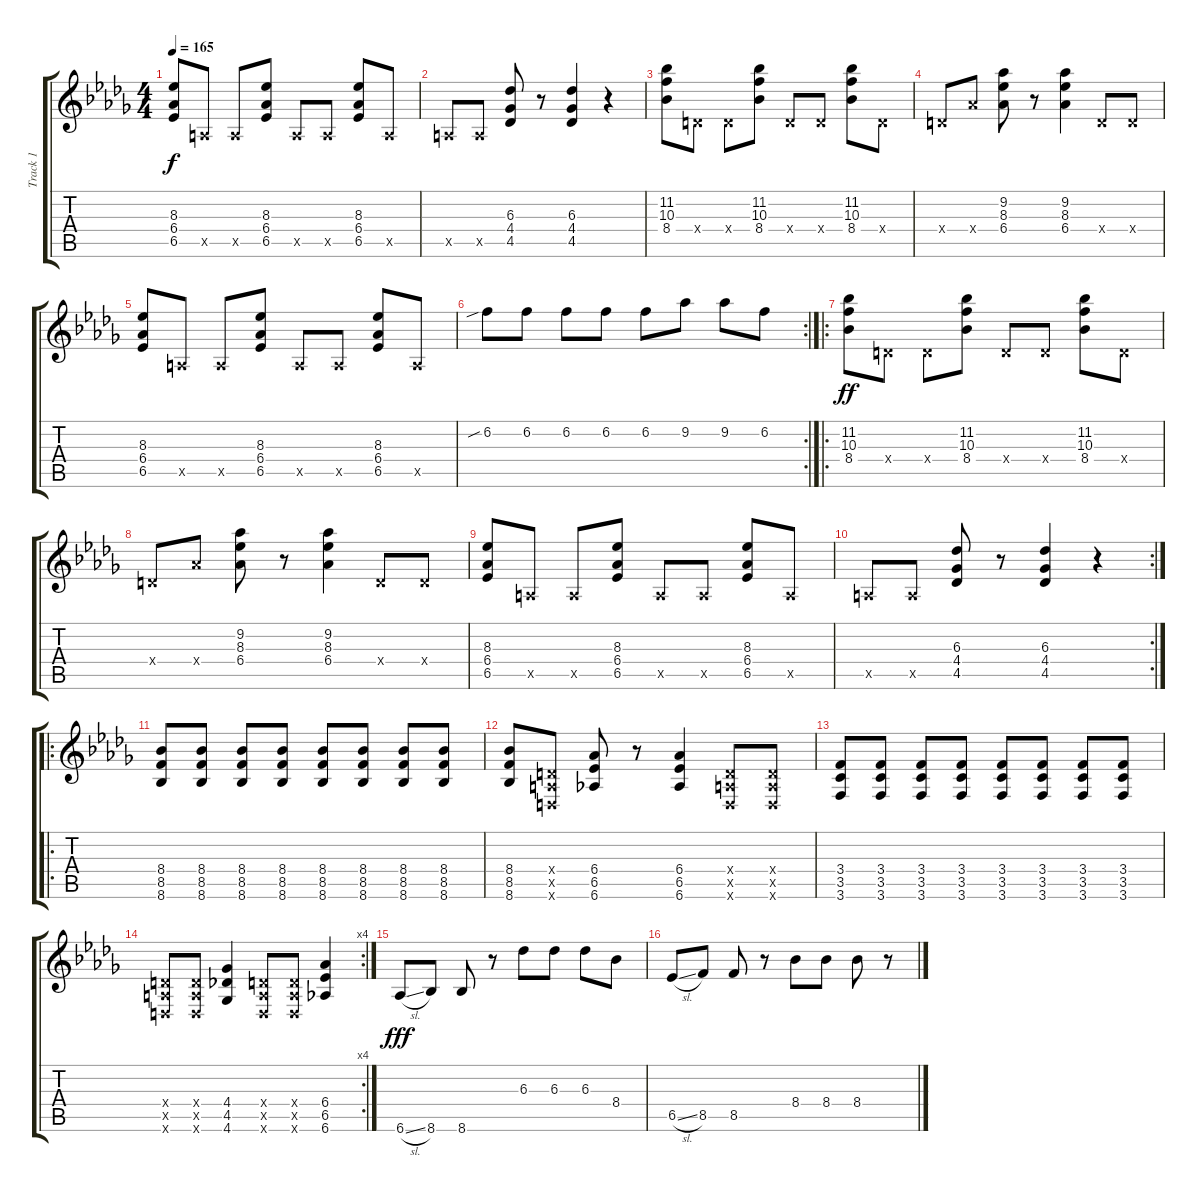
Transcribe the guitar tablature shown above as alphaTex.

\track ("Track 1" "Track 1") {instrument distortionguitar}
\staff {score tabs}
\tuning (E4 B3 G3 D3 A2 D2) {hide}
\ts (4 4)
\tempo 165
\clef g2
\ks db
(8.3 6.4 6.5).8{dy f} 0.5{x}.8 0.5{x}.8 (8.3 6.4 6.5).8 0.5{x}.8 0.5{x}.8 (8.3 6.4 6.5).8 0.5{x}.8 |
0.5{x}.8 0.5{x}.8 (6.3 4.4 4.5).8 r.8 (6.3 4.4 4.5).4 r.4 |
(11.2 10.3 8.4).8 0.4{x}.8 0.4{x}.8 (11.2 10.3 8.4).8 0.4{x}.8 0.4{x}.8 (11.2 10.3 8.4).8 0.4{x}.8 |
0.4{x}.8 6.4{x}.8 (9.2 8.3 6.4).8 r.8 (9.2 8.3 6.4).4 0.4{x}.8 0.4{x}.8 |
(8.3 6.4 6.5).8 0.5{x}.8 0.5{x}.8 (8.3 6.4 6.5).8 0.5{x}.8 0.5{x}.8 (8.3 6.4 6.5).8 0.5{x}.8 |
\rc 2
6.2{sib}.8 6.2.8 6.2.8 6.2.8 6.2.8 9.2.8 9.2.8 6.2.8 |
\ro
(11.2 10.3 8.4).8{dy ff} 0.4{x}.8 0.4{x}.8 (11.2 10.3 8.4).8 0.4{x}.8 0.4{x}.8 (11.2 10.3 8.4).8 0.4{x}.8 |
0.4{x}.8 6.4{x}.8 (9.2 8.3 6.4).8 r.8 (9.2 8.3 6.4).4 0.4{x}.8 0.4{x}.8 |
(8.3 6.4 6.5).8 0.5{x}.8 0.5{x}.8 (8.3 6.4 6.5).8 0.5{x}.8 0.5{x}.8 (8.3 6.4 6.5).8 0.5{x}.8 |
\rc 2
0.5{x}.8 0.5{x}.8 (6.3 4.4 4.5).8 r.8 (6.3 4.4 4.5).4 r.4 |
\ro
(8.4 8.5 8.6).8 (8.4 8.5 8.6).8 (8.4 8.5 8.6).8 (8.4 8.5 8.6).8 (8.4 8.5 8.6).8 (8.4 8.5 8.6).8 (8.4 8.5 8.6).8 (8.4 8.5 8.6).8 |
(8.4 8.5 8.6).8 (0.4{x} 0.5{x} 0.6{x}).8 (6.4 6.5 6.6).8 r.8 (6.4 6.5 6.6).4 (0.4{x} 0.5{x} 0.6{x}).8 (0.4{x} 0.5{x} 0.6{x}).8 |
(3.4 3.5 3.6).8 (3.4 3.5 3.6).8 (3.4 3.5 3.6).8 (3.4 3.5 3.6).8 (3.4 3.5 3.6).8 (3.4 3.5 3.6).8 (3.4 3.5 3.6).8 (3.4 3.5 3.6).8 |
\rc 4
(0.4{x} 0.5{x} 0.6{x}).8 (0.4{x} 0.5{x} 0.6{x}).8 (4.4 4.5 4.6).4 (0.4{x} 0.5{x} 0.6{x}).8 (0.4{x} 0.5{x} 0.6{x}).8 (6.4 6.5 6.6).4 |
6.6{sl}.8{dy fff} 8.6.8 8.6.8 r.8 6.3.8 6.3.8 6.3.8 8.4.8 |
6.5{sl}.8 8.5.8 8.5.8 r.8 8.4.8 8.4.8 8.4.8 r.8
